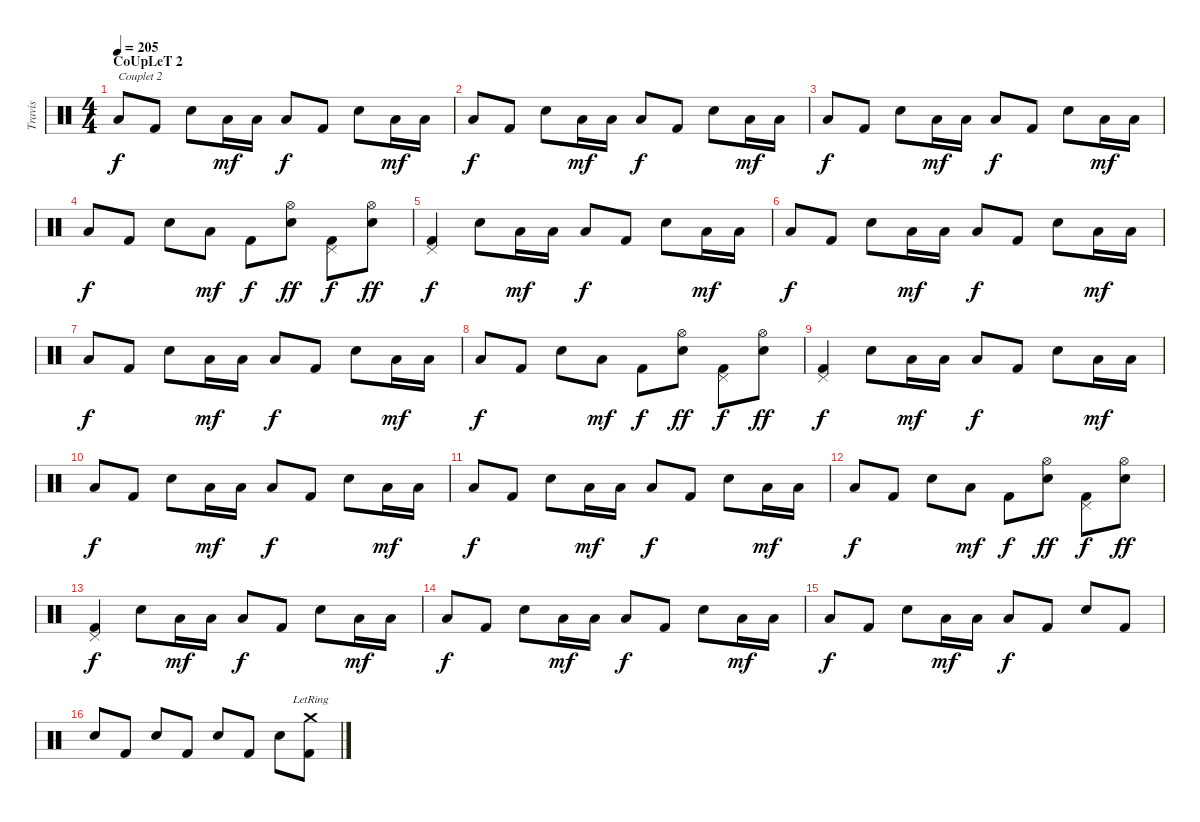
\track ("Travis" "Travis") {instrument percussion}
\staff {score}
\articulation defaults
\ts (4 4)
\section ("" "CoUpLeT 2")
\tempo 205
\clef neutral
\ks c "Low Floor Tom (hit)".8{txt "Couplet 2" dy f} "Kick (hit) 2".8 "Electric Snare (hit)".8 "Low Tom (hit)".16{dy mf} "Low Tom (hit)".16 "Low Floor Tom (hit)".8{dy f} "Kick (hit) 2".8 "Electric Snare (hit)".8 "Low Tom (hit)".16{dy mf} "Low Tom (hit)".16
|
"Low Floor Tom (hit)".8{dy f} "Kick (hit) 2".8 "Electric Snare (hit)".8 "Low Tom (hit)".16{dy mf} "Low Tom (hit)".16 "Low Floor Tom (hit)".8{dy f} "Kick (hit) 2".8 "Electric Snare (hit)".8 "Low Tom (hit)".16{dy mf} "Low Tom (hit)".16 |
"Low Floor Tom (hit)".8{dy f} "Kick (hit) 2".8 "Electric Snare (hit)".8 "Low Tom (hit)".16{dy mf} "Low Tom (hit)".16 "Low Floor Tom (hit)".8{dy f} "Kick (hit) 2".8 "Electric Snare (hit)".8 "Low Tom (hit)".16{dy mf} "Low Tom (hit)".16 |
"Low Floor Tom (hit)".8{dy f} "Kick (hit) 2".8 "Electric Snare (hit)".8 "Low Tom (hit)".8{dy mf} "Kick (hit) 2".8{dy f} ("Hi-Hat (open)" "Electric Snare (hit)").8{dy ff} ("Pedal Hi-Hat (hit)" "Kick (hit) 2").8{dy f} ("Hi-Hat (open)" "Electric Snare (hit)").8{dy ff} |
("Pedal Hi-Hat (hit)" "Kick (hit) 2").4{dy f} "Electric Snare (hit)".8 "Low Tom (hit)".16{dy mf} "Low Tom (hit)".16 "Low Floor Tom (hit)".8{dy f} "Kick (hit) 2".8 "Electric Snare (hit)".8 "Low Tom (hit)".16{dy mf} "Low Tom (hit)".16 |
"Low Floor Tom (hit)".8{dy f} "Kick (hit) 2".8 "Electric Snare (hit)".8 "Low Tom (hit)".16{dy mf} "Low Tom (hit)".16 "Low Floor Tom (hit)".8{dy f} "Kick (hit) 2".8 "Electric Snare (hit)".8 "Low Tom (hit)".16{dy mf} "Low Tom (hit)".16 |
"Low Floor Tom (hit)".8{dy f} "Kick (hit) 2".8 "Electric Snare (hit)".8 "Low Tom (hit)".16{dy mf} "Low Tom (hit)".16 "Low Floor Tom (hit)".8{dy f} "Kick (hit) 2".8 "Electric Snare (hit)".8 "Low Tom (hit)".16{dy mf} "Low Tom (hit)".16 |
"Low Floor Tom (hit)".8{dy f} "Kick (hit) 2".8 "Electric Snare (hit)".8 "Low Tom (hit)".8{dy mf} "Kick (hit) 2".8{dy f} ("Hi-Hat (open)" "Electric Snare (hit)").8{dy ff} ("Pedal Hi-Hat (hit)" "Kick (hit) 2").8{dy f} ("Hi-Hat (open)" "Electric Snare (hit)").8{dy ff} |
("Pedal Hi-Hat (hit)" "Kick (hit) 2").4{dy f} "Electric Snare (hit)".8 "Low Tom (hit)".16{dy mf} "Low Tom (hit)".16 "Low Floor Tom (hit)".8{dy f} "Kick (hit) 2".8 "Electric Snare (hit)".8 "Low Tom (hit)".16{dy mf} "Low Tom (hit)".16 |
"Low Floor Tom (hit)".8{dy f} "Kick (hit) 2".8 "Electric Snare (hit)".8 "Low Tom (hit)".16{dy mf} "Low Tom (hit)".16 "Low Floor Tom (hit)".8{dy f} "Kick (hit) 2".8 "Electric Snare (hit)".8 "Low Tom (hit)".16{dy mf} "Low Tom (hit)".16 |
"Low Floor Tom (hit)".8{dy f} "Kick (hit) 2".8 "Electric Snare (hit)".8 "Low Tom (hit)".16{dy mf} "Low Tom (hit)".16 "Low Floor Tom (hit)".8{dy f} "Kick (hit) 2".8 "Electric Snare (hit)".8 "Low Tom (hit)".16{dy mf} "Low Tom (hit)".16 |
"Low Floor Tom (hit)".8{dy f} "Kick (hit) 2".8 "Electric Snare (hit)".8 "Low Tom (hit)".8{dy mf} "Kick (hit) 2".8{dy f} ("Hi-Hat (open)" "Electric Snare (hit)").8{dy ff} ("Pedal Hi-Hat (hit)" "Kick (hit) 2").8{dy f} ("Hi-Hat (open)" "Electric Snare (hit)").8{dy ff} |
("Pedal Hi-Hat (hit)" "Kick (hit) 2").4{dy f} "Electric Snare (hit)".8 "Low Tom (hit)".16{dy mf} "Low Tom (hit)".16 "Low Floor Tom (hit)".8{dy f} "Kick (hit) 2".8 "Electric Snare (hit)".8 "Low Tom (hit)".16{dy mf} "Low Tom (hit)".16 |
"Low Floor Tom (hit)".8{dy f} "Kick (hit) 2".8 "Electric Snare (hit)".8 "Low Tom (hit)".16{dy mf} "Low Tom (hit)".16 "Low Floor Tom (hit)".8{dy f} "Kick (hit) 2".8 "Electric Snare (hit)".8 "Low Tom (hit)".16{dy mf} "Low Tom (hit)".16 |
"Low Floor Tom (hit)".8{dy f} "Kick (hit) 2".8 "Electric Snare (hit)".8 "Low Tom (hit)".16{dy mf} "Low Tom (hit)".16 "Low Floor Tom (hit)".8{dy f} "Kick (hit) 2".8 "Electric Snare (hit)".8 "Kick (hit) 2".8 |
"Electric Snare (hit)".8 "Kick (hit) 2".8 "Electric Snare (hit)".8 "Kick (hit) 2".8 "Electric Snare (hit)".8 "Kick (hit) 2".8 "Electric Snare (hit)".8 ("Crash medium (hit)"{lr} "Kick (hit) 2").8
